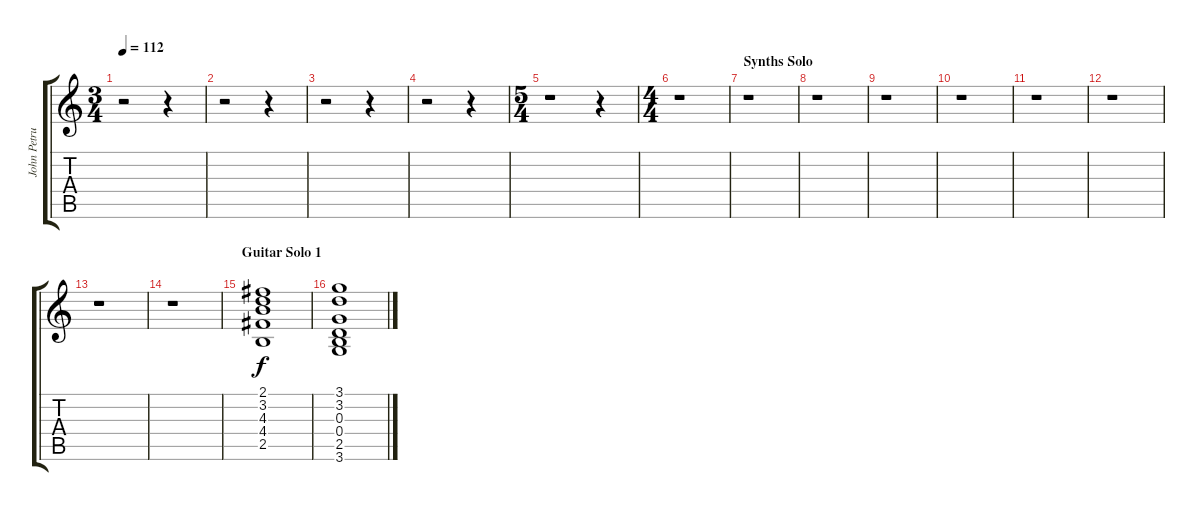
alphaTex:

\track ("John Petrucci" "John Petru") {instrument acousticguitarsteel}
\staff {score tabs}
\tuning (E4 B3 G3 D3 A2 E2) {hide}
\ts (3 4)
\tempo 112
\clef g2
\ks c
r.2{dy f} r.4 |
r.2 r.4 |
r.2 r.4 |
r.2 r.4 |
\ts (5 4)
r.1 r.4 |
\ts (4 4)
r.1 |
\section ("" "Synths Solo")
r.1 |
r.1 |
r.1 |
r.1 |
r.1 |
r.1 |
r.1 |
r.1 |
\section ("" "Guitar Solo 1")
(2.1 3.2 4.3 4.4 2.5).1 |
(3.1 3.2 0.3 0.4 2.5 3.6).1
